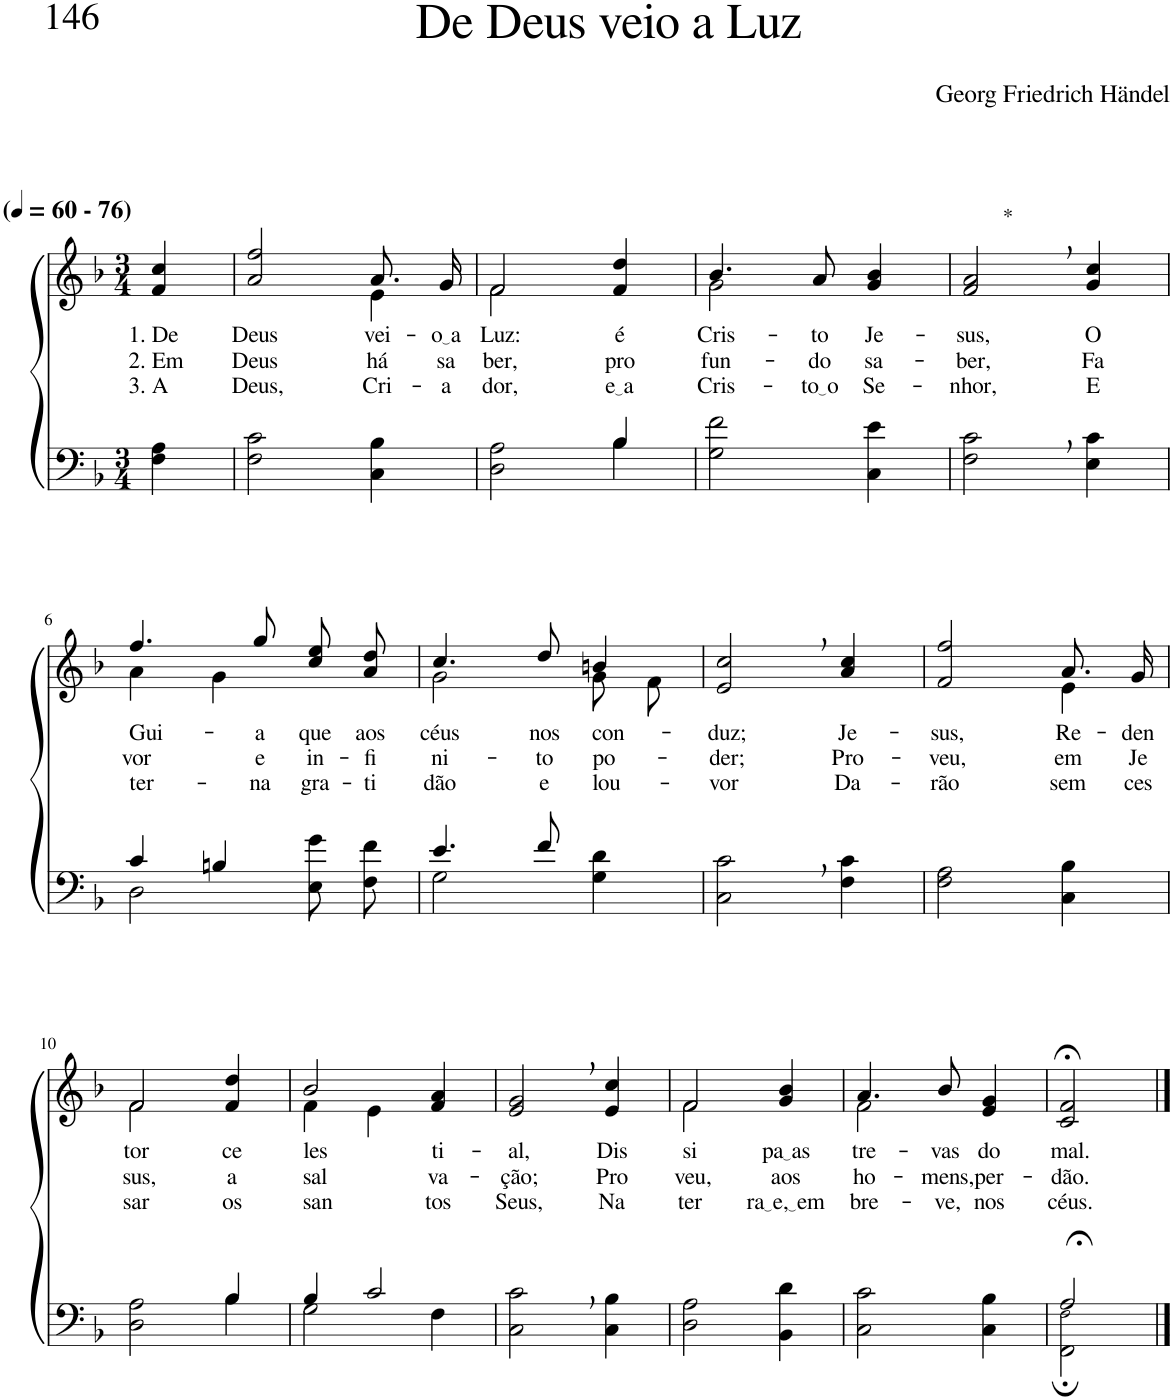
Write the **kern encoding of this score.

**kern	**kern	**text	**text	**text
*part2	*part1	*part1	*part1	*part1
*staff2	*staff1	*staff1	*staff1	*staff1
*I"Parte III e IV	*I"Parte I e II	*	*	*
*clefF4	*clefG2	*	*	*
*Trd2c3	*Trd2c3	*	*	*
*k[b-]	*k[b-]	*	*	*
*M3/4	*M3/4	*	*	*
*MM60	*MM60	*	*	*
=1	=1	=1	=1	=1
!	!LO:TX:a:B:t=(	!	!	!
!	!LO:TX:a:B:t=- 76)	!	!	!
!	!	!LO:LY:b	!LO:LY:b	!LO:LY:b
4F\ 4A\	4f/ 4cc/	1. De	2. Em	3. A
=2	=2	=2	=2	=2
!	!	!LO:LY:b	!LO:LY:b	!LO:LY:b
*	*^	*	*	*
2F\ 2c\	2a/ 2ff/	2ryy	Deus	Deus	Deus,
!	!	!	!LO:LY:b	!LO:LY:b	!LO:LY:b
4C\ 4B-\	8.a/L	4e\	vei-	há	Cri-
!	!	!	!LO:LY:b	!LO:LY:b	!LO:LY:b
.	16g/Jk	.	o a	sa-	-a-
=3	=3	=3	=3	=3	=3
*^	*	*	*	*	*
!	!	!	!	!LO:LY:b	!LO:LY:b	!LO:LY:b
2ryy	2D\ 2A\	2f/	2f\	Luz:	-ber,	-dor,
!	!	!	!	!LO:LY:b	!LO:LY:b	!LO:LY:b
4B-/	4B-\	4f/ 4dd/	4ryy	é	pro-	e a
=4	=4	=4	=4	=4	=4	=4
!	!	!	!	!LO:LY:b	!LO:LY:b	!LO:LY:b
*v	*v	*	*	*	*	*
2G\ 2f\	4.b-/	2g\	Cris-	-fun-	Cris-
!	!	!	!LO:LY:b	!LO:LY:b	!LO:LY:b
.	8a/	.	-to	-do	to o
!	!	!	!LO:LY:b	!LO:LY:b	!LO:LY:b
4C\ 4e\	4g/ 4b-/	4ryy	Je-	sa-	Se-
=5	=5	=5	=5	=5	=5
!	!LO:TX:a:t=*	!	!	!	!
!	!	!	!LO:LY:b	!LO:LY:b	!LO:LY:b
*	*v	*v	*	*	*
2F\, 2c\,	2f/, 2a/,	-sus,	-ber,	-nhor,
!	!	!LO:LY:b	!LO:LY:b	!LO:LY:b
4E\ 4c\	4g/ 4cc/	O	Fa-	E-
!!LO:LB:g=z
=6	=6	=6	=6	=6
*^	*^	*	*	*
!	!	!	!	!LO:LY:b	!LO:LY:b	!LO:LY:b
4c/	2D\	4.ff/	4a\	Gui-	-vor	-ter-
4Bn/	.	.	4g\	.	.	.
!	!	!	!	!LO:LY:b	!LO:LY:b	!LO:LY:b
.	.	8gg/	.	-a	e	-na
!	!	!	!	!LO:LY:b	!LO:LY:b	!LO:LY:b
4ryy	8E\ 8g\L	8cc\ 8ee\L	4ryy	que	in-	gra-
!	!	!	!	!LO:LY:b	!LO:LY:b	!LO:LY:b
.	8F\ 8f\J	8a\ 8dd\J	.	aos	-fi-	-ti-
=7	=7	=7	=7	=7	=7	=7
!	!	!	!	!LO:LY:b	!LO:LY:b	!LO:LY:b
4.e/	2G\	4.cc/	2g\	céus	-ni-	-dão
!	!	!	!	!LO:LY:b	!LO:LY:b	!LO:LY:b
8f/	.	8dd/	.	nos	-to	e
!	!	!	!	!LO:LY:b	!LO:LY:b	!LO:LY:b
4ryy	4G\ 4d\	4bn/	8g\L	con-	po-	lou-
.	.	.	8f\J	.	.	.
*v	*v	*	*	*	*	*
=8	=8	=8	=8	=8	=8
!	!	!	!LO:LY:b	!LO:LY:b	!LO:LY:b
*	*v	*v	*	*	*
2C\, 2c\,	2e/, 2cc/,	-duz;	-der;	-vor
!	!	!LO:LY:b	!LO:LY:b	!LO:LY:b
4F\ 4c\	4a/ 4cc/	Je-	Pro-	Da-
=9	=9	=9	=9	=9
!	!	!LO:LY:b	!LO:LY:b	!LO:LY:b
*	*^	*	*	*
2F\ 2A\	2f/ 2ff/	2ryy	-sus,	-veu,	-rão
!	!	!	!LO:LY:b	!LO:LY:b	!LO:LY:b
4C\ 4B-\	8.a/L	4e\	Re-	em	sem
!	!	!	!LO:LY:b	!LO:LY:b	!LO:LY:b
.	16g/Jk	.	-den-	Je-	ces-
!!LO:LB:g=z	!!
=10	=10	=10	=10	=10	=10
*^	*	*	*	*	*
!	!	!	!	!LO:LY:b	!LO:LY:b	!LO:LY:b
2ryy	2D\ 2A\	2f/	2f\	-tor	-sus,	-sar
!	!	!	!	!LO:LY:b	!LO:LY:b	!LO:LY:b
4B-/	4B-\	4f/ 4dd/	4ryy	ce-	a	os
=11	=11	=11	=11	=11	=11	=11
!	!	!	!	!LO:LY:b	!LO:LY:b	!LO:LY:b
4B-/	2G\	2b-/	4f\	-les-	sal-	san-
2c/	.	.	4e\	.	.	.
!	!	!	!	!LO:LY:b	!LO:LY:b	!LO:LY:b
.	4F\	4f/ 4a/	4ryy	-ti-	-va-	-tos
=12	=12	=12	=12	=12	=12	=12
!	!	!	!	!LO:LY:b	!LO:LY:b	!LO:LY:b
*v	*v	*	*	*	*	*
*	*v	*v	*	*	*
2C\, 2c\,	2e/, 2g/,	-al,	-ção;	Seus,
!	!	!LO:LY:b	!LO:LY:b	!LO:LY:b
4C\ 4B-\	4e/ 4cc/	Dis-	Pro-	Na
=13	=13	=13	=13	=13
*	*^	*	*	*
!	!	!	!LO:LY:b	!LO:LY:b	!LO:LY:b
2D\ 2A\	2f/	2f\	-si-	-veu,	ter-
!	!	!	!LO:LY:b	!LO:LY:b	!LO:LY:b
4BB-\ 4d\	4g/ 4b-/	4ryy	pa as	aos	ra e, em
=14	=14	=14	=14	=14	=14
!	!	!	!LO:LY:b	!LO:LY:b	!LO:LY:b
2C\ 2c\	4.a/	2f\	tre-	ho-	bre-
!	!	!	!LO:LY:b	!LO:LY:b	!LO:LY:b
.	8b-/	.	-vas	-mens,	-ve,
!	!	!	!LO:LY:b	!LO:LY:b	!LO:LY:b
4C\ 4B-\	4e/ 4g/	4ryy	do	per-	nos
=15	=15	=15	=15	=15	=15
*^	*	*	*	*	*
!	!	!	!	!LO:LY:b	!LO:LY:b	!LO:LY:b
*	*	*v	*v	*	*	*
2A;</	2FF\; 2F!\;	2c/;< 2f/;<	mal.	-dão.	céus.
*v	*v	*	*	*	*
==	==	==	==	==
*-	*-	*-	*-	*-
